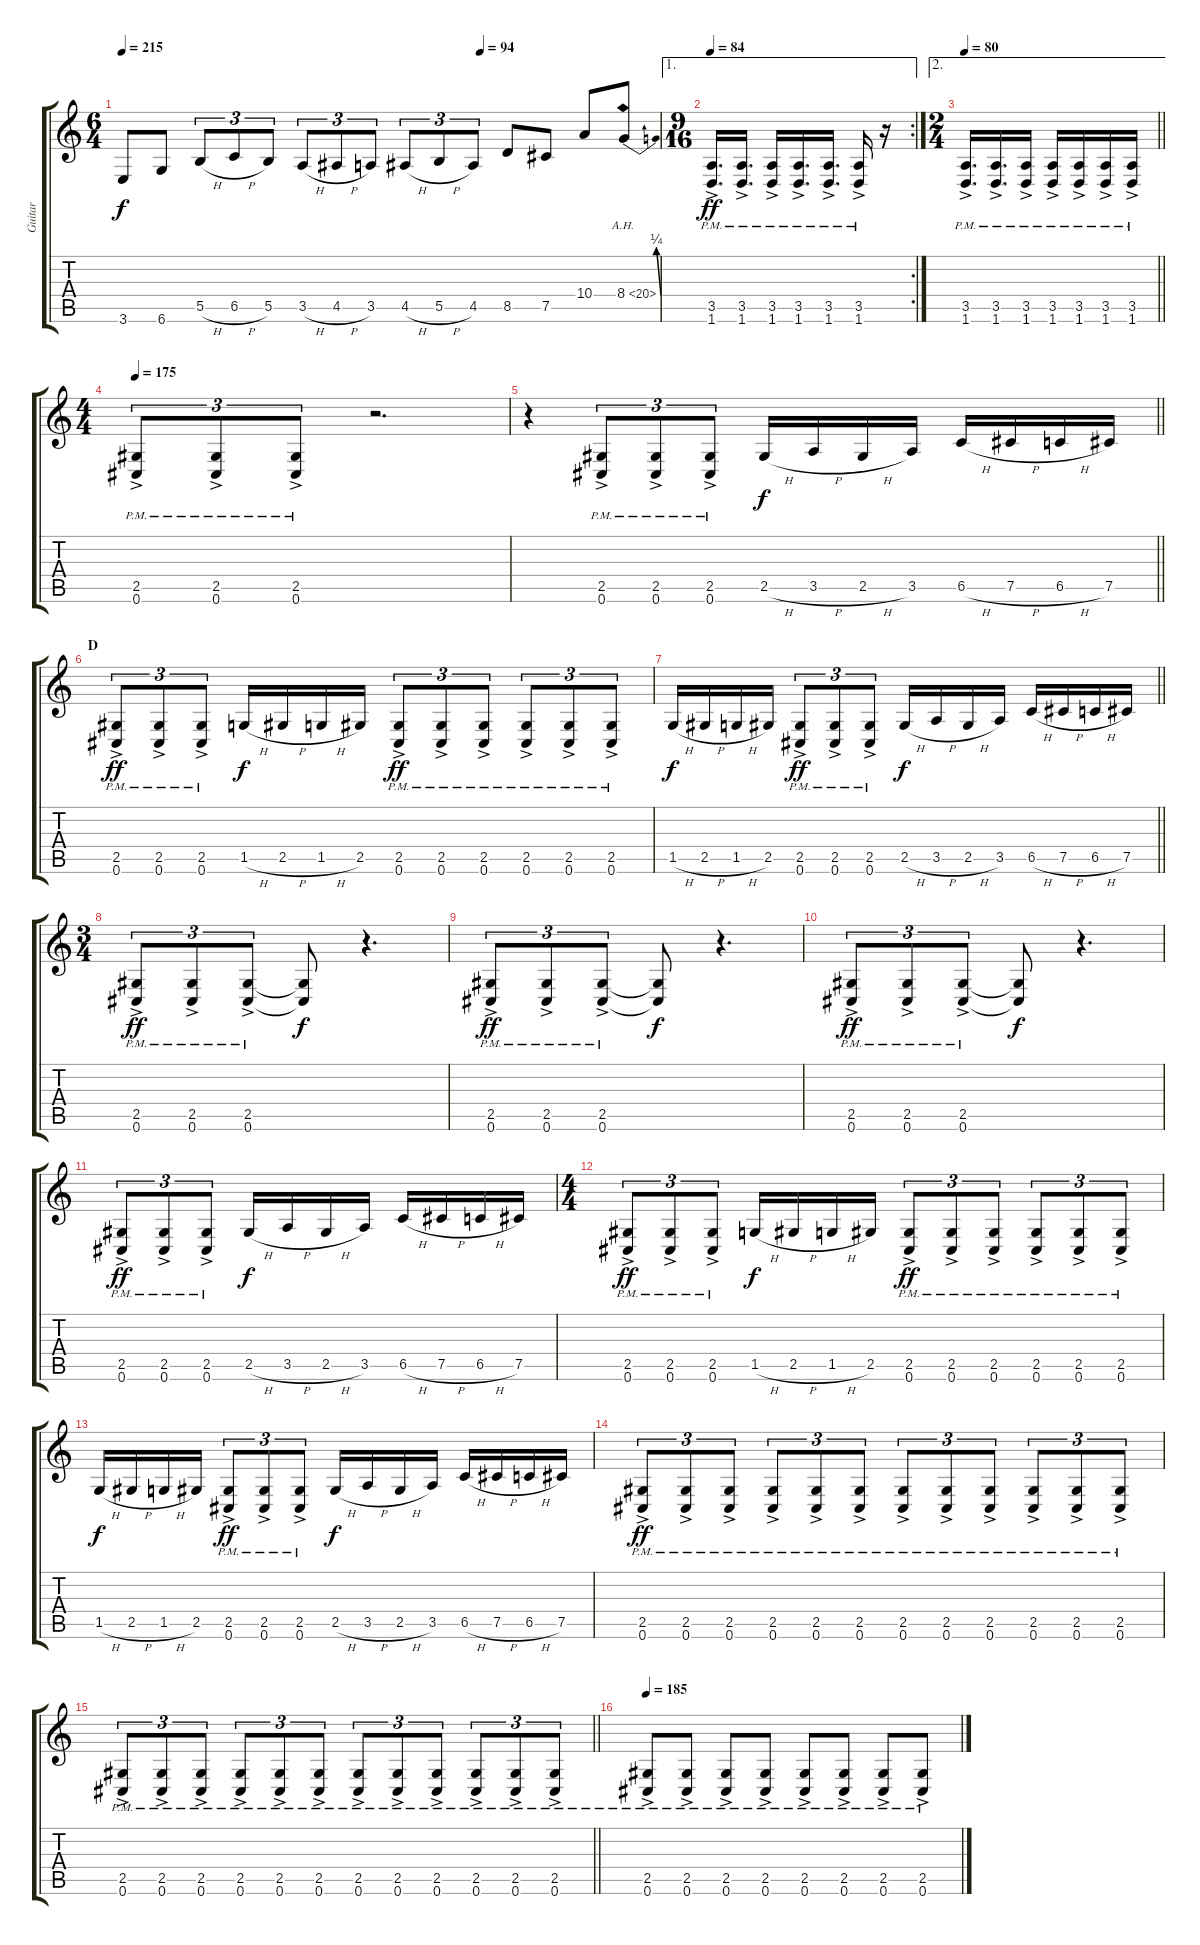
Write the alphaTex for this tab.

\track ("Guitar" "Guitar") {instrument distortionguitar}
\staff {score tabs}
\tuning (Db4 Ab3 E3 B2 Gb2 Db2) {hide}
\ts (6 4)
\tempo 215
\tempo (94 0.6666666666666666)
\clef g2
\ks c
3.6.8{dy f} 6.6.8 5.5{h}.8{tu (3 2)} 6.5{h}.8{tu (3 2)} 5.5.8{tu (3 2)} 3.5{h}.8{tu (3 2)} 4.5{h}.8{tu (3 2)} 3.5.8{tu (3 2)} 4.5{h}.8{tu (3 2)} 5.5{h}.8{tu (3 2)} 4.5.8{tu (3 2)} 8.5.8 7.5.8 10.4.8 8.4{be (bend 0 0 60 1) ah 12}.8 |
\ae 1
\rc 2
\ts (9 16)
\tempo 84
(3.5{ac pm} 1.6{ac pm}).16{d dy ff} (3.5{ac pm} 1.6{ac pm}).16{d} (3.5{ac pm} 1.6{ac pm}).16 (3.5{ac pm} 1.6{ac pm}).16{d} (3.5{ac pm} 1.6{ac pm}).16{d} (3.5{ac pm} 1.6{ac pm}).16 r.16 |
\ae 2
\ts (2 4)
\tempo 80
\barLineRight lightlight
(3.5{ac pm} 1.6{ac pm}).16{d} (3.5{ac pm} 1.6{ac pm}).16{d} (3.5{ac pm} 1.6{ac pm}).16 (3.5{ac pm} 1.6{ac pm}).16 (3.5{ac pm} 1.6{ac pm}).16 (3.5{ac pm} 1.6{ac pm}).16 (3.5{ac pm} 1.6{ac pm}).16 |
\ts (4 4)
\section ("" "")
\tempo 175
(2.5{ac pm} 0.6{ac pm}).8{tu (3 2)} (2.5{ac pm} 0.6{ac pm}).8{tu (3 2)} (2.5{ac pm} 0.6{ac pm}).8{tu (3 2)} r.2{d} |
\barLineRight lightlight
r.4 (2.5{ac pm} 0.6{ac pm}).8{tu (3 2)} (2.5{ac pm} 0.6{ac pm}).8{tu (3 2)} (2.5{ac pm} 0.6{ac pm}).8{tu (3 2)} 2.5{h}.16{dy f} 3.5{h}.16 2.5{h}.16 3.5.16 6.5{h}.16 7.5{h}.16 6.5{h}.16 7.5.16 |
\section ("" "D")
(2.5{ac pm} 0.6{ac pm}).8{tu (3 2) dy ff} (2.5{ac pm} 0.6{ac pm}).8{tu (3 2)} (2.5{ac pm} 0.6{ac pm}).8{tu (3 2)} 1.5{h}.16{dy f} 2.5{h}.16 1.5{h}.16 2.5.16 (2.5{ac pm} 0.6{ac pm}).8{tu (3 2) dy ff} (2.5{ac pm} 0.6{ac pm}).8{tu (3 2)} (2.5{ac pm} 0.6{ac pm}).8{tu (3 2)} (2.5{ac pm} 0.6{ac pm}).8{tu (3 2)} (2.5{ac pm} 0.6{ac pm}).8{tu (3 2)} (2.5{ac pm} 0.6{ac pm}).8{tu (3 2)} |
\barLineRight lightlight
1.5{h}.16{dy f} 2.5{h}.16 1.5{h}.16 2.5.16 (2.5{ac pm} 0.6{ac pm}).8{tu (3 2) dy ff} (2.5{ac pm} 0.6{ac pm}).8{tu (3 2)} (2.5{ac pm} 0.6{ac pm}).8{tu (3 2)} 2.5{h}.16{dy f} 3.5{h}.16 2.5{h}.16 3.5.16 6.5{h}.16 7.5{h}.16 6.5{h}.16 7.5.16 |
\ts (3 4)
(2.5{ac pm} 0.6{ac pm}).8{tu (3 2) dy ff} (2.5{ac pm} 0.6{ac pm}).8{tu (3 2)} (2.5{ac pm} 0.6{ac pm}).8{tu (3 2)} (2.5{t} 0.6{t}).8{dy f} r.4{d} |
(2.5{ac pm} 0.6{ac pm}).8{tu (3 2) dy ff} (2.5{ac pm} 0.6{ac pm}).8{tu (3 2)} (2.5{ac pm} 0.6{ac pm}).8{tu (3 2)} (2.5{t} 0.6{t}).8{dy f} r.4{d} |
(2.5{ac pm} 0.6{ac pm}).8{tu (3 2) dy ff} (2.5{ac pm} 0.6{ac pm}).8{tu (3 2)} (2.5{ac pm} 0.6{ac pm}).8{tu (3 2)} (2.5{t} 0.6{t}).8{dy f} r.4{d} |
(2.5{ac pm} 0.6{ac pm}).8{tu (3 2) dy ff} (2.5{ac pm} 0.6{ac pm}).8{tu (3 2)} (2.5{ac pm} 0.6{ac pm}).8{tu (3 2)} 2.5{h}.16{dy f} 3.5{h}.16 2.5{h}.16 3.5.16 6.5{h}.16 7.5{h}.16 6.5{h}.16 7.5.16 |
\ts (4 4)
(2.5{ac pm} 0.6{ac pm}).8{tu (3 2) dy ff} (2.5{ac pm} 0.6{ac pm}).8{tu (3 2)} (2.5{ac pm} 0.6{ac pm}).8{tu (3 2)} 1.5{h}.16{dy f} 2.5{h}.16 1.5{h}.16 2.5.16 (2.5{ac pm} 0.6{ac pm}).8{tu (3 2) dy ff} (2.5{ac pm} 0.6{ac pm}).8{tu (3 2)} (2.5{ac pm} 0.6{ac pm}).8{tu (3 2)} (2.5{ac pm} 0.6{ac pm}).8{tu (3 2)} (2.5{ac pm} 0.6{ac pm}).8{tu (3 2)} (2.5{ac pm} 0.6{ac pm}).8{tu (3 2)} |
1.5{h}.16{dy f} 2.5{h}.16 1.5{h}.16 2.5.16 (2.5{ac pm} 0.6{ac pm}).8{tu (3 2) dy ff} (2.5{ac pm} 0.6{ac pm}).8{tu (3 2)} (2.5{ac pm} 0.6{ac pm}).8{tu (3 2)} 2.5{h}.16{dy f} 3.5{h}.16 2.5{h}.16 3.5.16 6.5{h}.16 7.5{h}.16 6.5{h}.16 7.5.16 |
(2.5{ac pm} 0.6{ac pm}).8{tu (3 2) dy ff} (2.5{ac pm} 0.6{ac pm}).8{tu (3 2)} (2.5{ac pm} 0.6{ac pm}).8{tu (3 2)} (2.5{ac pm} 0.6{ac pm}).8{tu (3 2)} (2.5{ac pm} 0.6{ac pm}).8{tu (3 2)} (2.5{ac pm} 0.6{ac pm}).8{tu (3 2)} (2.5{ac pm} 0.6{ac pm}).8{tu (3 2)} (2.5{ac pm} 0.6{ac pm}).8{tu (3 2)} (2.5{ac pm} 0.6{ac pm}).8{tu (3 2)} (2.5{ac pm} 0.6{ac pm}).8{tu (3 2)} (2.5{ac pm} 0.6{ac pm}).8{tu (3 2)} (2.5{ac pm} 0.6{ac pm}).8{tu (3 2)} |
\barLineRight lightlight
(2.5{ac pm} 0.6{ac pm}).8{tu (3 2)} (2.5{ac pm} 0.6{ac pm}).8{tu (3 2)} (2.5{ac pm} 0.6{ac pm}).8{tu (3 2)} (2.5{ac pm} 0.6{ac pm}).8{tu (3 2)} (2.5{ac pm} 0.6{ac pm}).8{tu (3 2)} (2.5{ac pm} 0.6{ac pm}).8{tu (3 2)} (2.5{ac pm} 0.6{ac pm}).8{tu (3 2)} (2.5{ac pm} 0.6{ac pm}).8{tu (3 2)} (2.5{ac pm} 0.6{ac pm}).8{tu (3 2)} (2.5{ac pm} 0.6{ac pm}).8{tu (3 2)} (2.5{ac pm} 0.6{ac pm}).8{tu (3 2)} (2.5{ac pm} 0.6{ac pm}).8{tu (3 2)} |
\section ("" "")
\tempo 185
(2.5{ac pm} 0.6{ac pm}).8 (2.5{ac pm} 0.6{ac pm}).8 (2.5{ac pm} 0.6{ac pm}).8 (2.5{ac pm} 0.6{ac pm}).8 (2.5{ac pm} 0.6{ac pm}).8 (2.5{ac pm} 0.6{ac pm}).8 (2.5{ac pm} 0.6{ac pm}).8 (2.5{ac pm} 0.6{ac pm}).8
